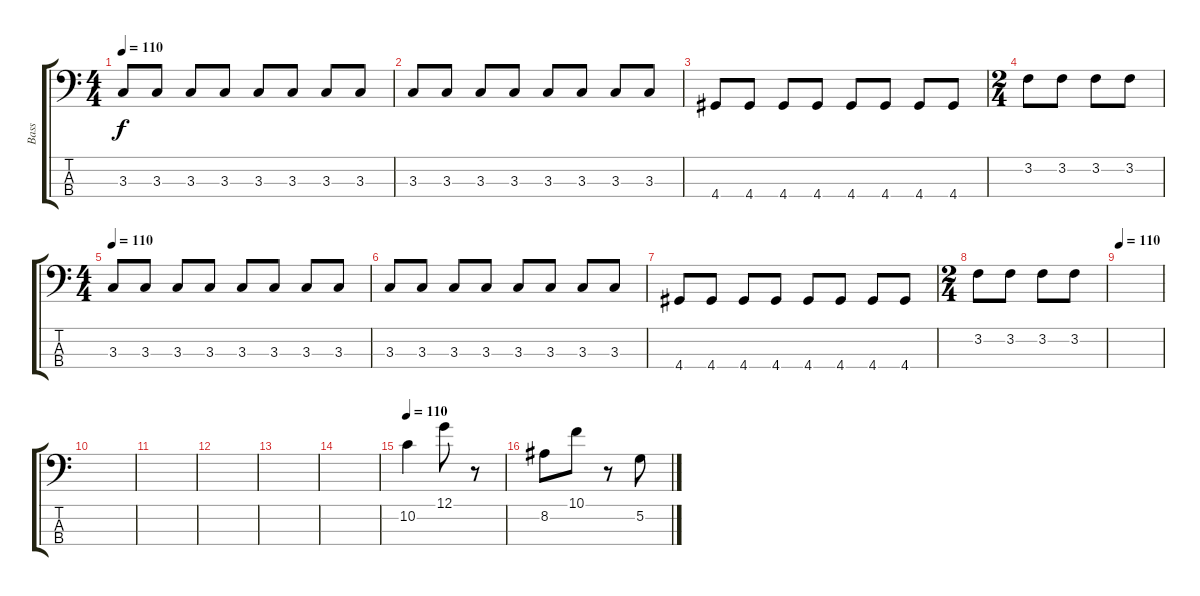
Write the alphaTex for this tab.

\track ("Bass" "Bass") {instrument electricbassfinger}
\staff {score tabs}
\tuning (G2 D2 A1 E1) {hide}
\ts (4 4)
\tempo 110
\clef f4
\ks c
3.3.8{dy f} 3.3.8 3.3.8 3.3.8 3.3.8 3.3.8 3.3.8 3.3.8 |
3.3.8 3.3.8 3.3.8 3.3.8 3.3.8 3.3.8 3.3.8 3.3.8 |
4.4.8 4.4.8 4.4.8 4.4.8 4.4.8 4.4.8 4.4.8 4.4.8 |
\ts (2 4)
3.2.8 3.2.8 3.2.8 3.2.8 |
\ts (4 4)
\tempo 110
3.3.8 3.3.8 3.3.8 3.3.8 3.3.8 3.3.8 3.3.8 3.3.8 |
3.3.8 3.3.8 3.3.8 3.3.8 3.3.8 3.3.8 3.3.8 3.3.8 |
4.4.8 4.4.8 4.4.8 4.4.8 4.4.8 4.4.8 4.4.8 4.4.8 |
\ts (2 4)
3.2.8 3.2.8 3.2.8 3.2.8 |
\section ("" "")
\tempo 110
|
|
|
|
|
|
\tempo 110
10.2.4 12.1.8 r.8 |
8.2.8 10.1.8 r.8 5.2.8
